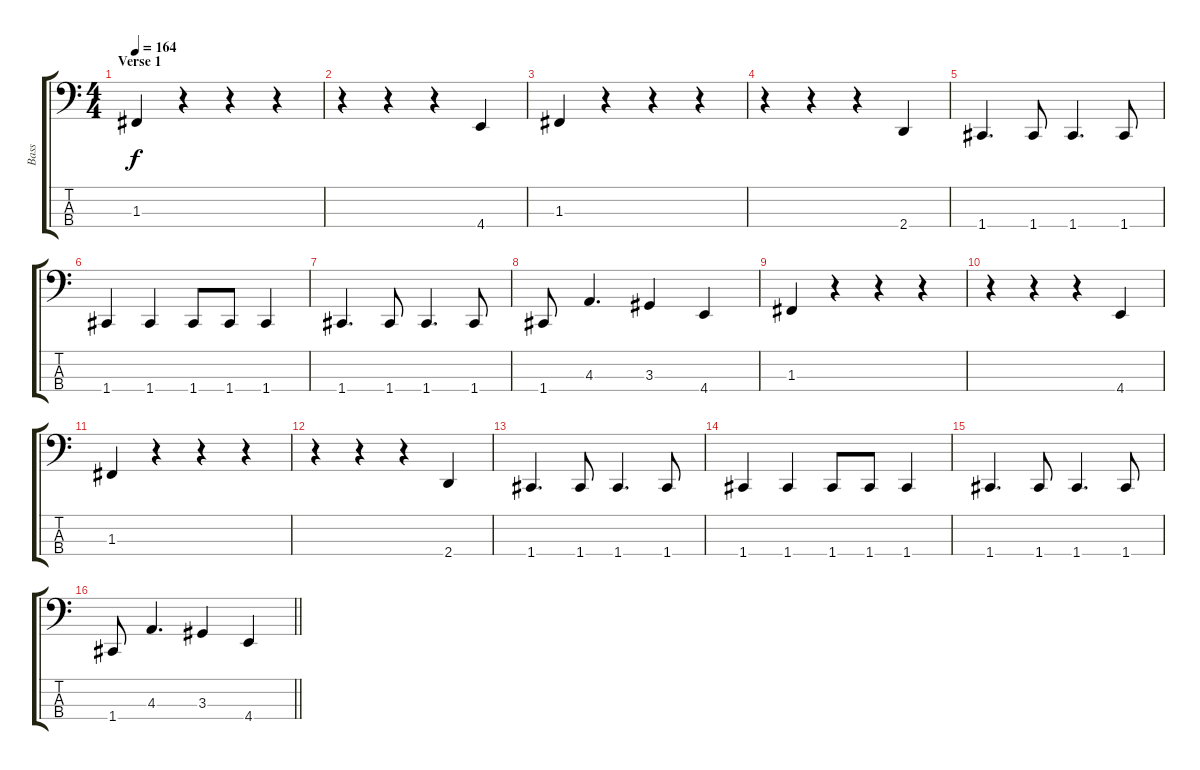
\track ("Bass" "Bass") {instrument electricbasspick}
\staff {score tabs}
\tuning (Eb2 Bb1 F1 C1) {hide}
\ts (4 4)
\section ("" "Verse 1")
\tempo 164
\clef f4
\ks c
1.3.4{dy f} r.4 r.4 r.4 |
r.4 r.4 r.4 4.4.4 |
1.3.4 r.4 r.4 r.4 |
r.4 r.4 r.4 2.4.4 |
1.4.4{d} 1.4.8 1.4.4{d} 1.4.8 |
1.4.4 1.4.4 1.4.8 1.4.8 1.4.4 |
1.4.4{d} 1.4.8 1.4.4{d} 1.4.8 |
1.4.8 4.3.4{d} 3.3.4 4.4.4 |
1.3.4 r.4 r.4 r.4 |
r.4 r.4 r.4 4.4.4 |
1.3.4 r.4 r.4 r.4 |
r.4 r.4 r.4 2.4.4 |
1.4.4{d} 1.4.8 1.4.4{d} 1.4.8 |
1.4.4 1.4.4 1.4.8 1.4.8 1.4.4 |
1.4.4{d} 1.4.8 1.4.4{d} 1.4.8 |
\barLineRight lightlight
1.4.8 4.3.4{d} 3.3.4 4.4.4
